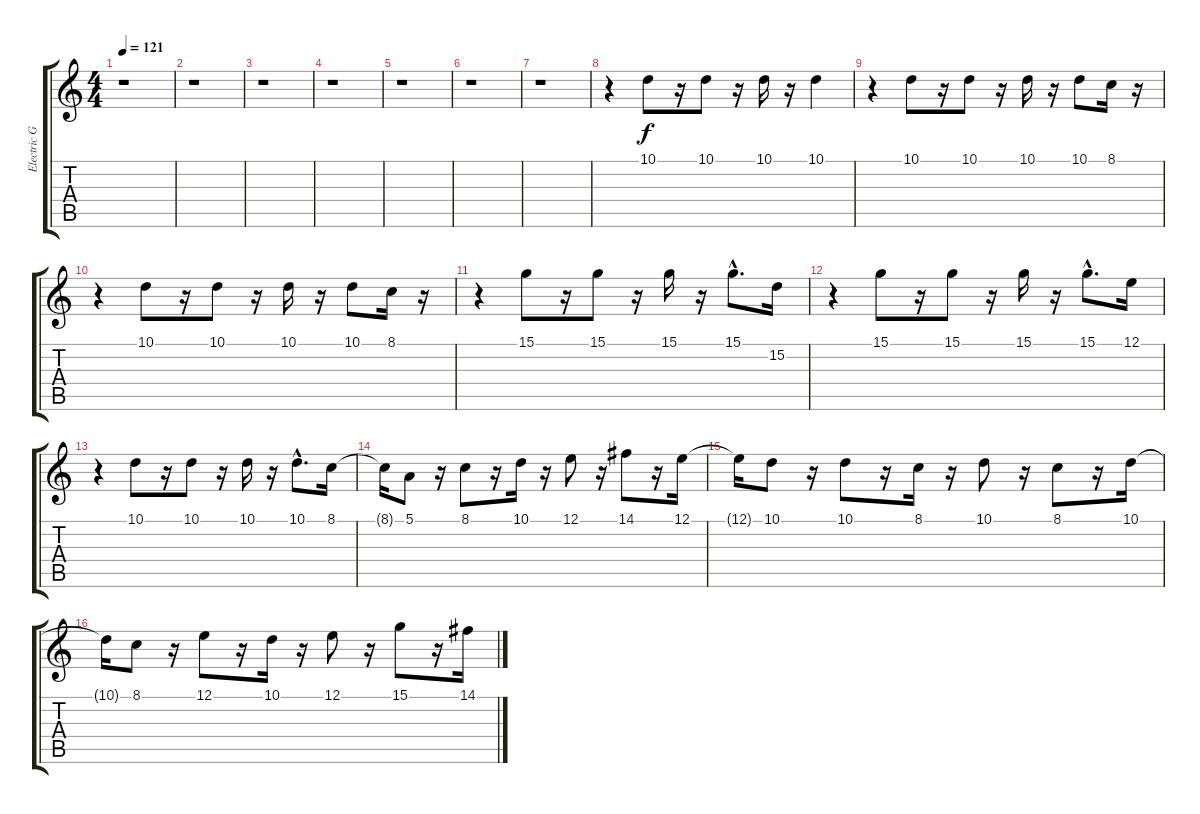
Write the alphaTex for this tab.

\track ("Electric Guitar" "Electric G") {instrument synthbrass1}
\staff {score tabs}
\tuning (E4 B3 G3 D3 A2 E2) {hide}
\ts (4 4)
\tempo 121
\clef g2
\ks c
r.1{dy f} |
r.1 |
r.1 |
r.1 |
r.1 |
r.1 |
r.1 |
r.4 10.1.8 r.16 10.1.8 r.16 10.1.16 r.16 10.1.4 |
r.4 10.1.8 r.16 10.1.8 r.16 10.1.16 r.16 10.1.8 8.1.16 r.16 |
r.4 10.1.8 r.16 10.1.8 r.16 10.1.16 r.16 10.1.8 8.1.16 r.16 |
r.4 15.1.8 r.16 15.1.8 r.16 15.1.16 r.16 15.1{hac}.8{d} 15.2.16 |
r.4 15.1.8 r.16 15.1.8 r.16 15.1.16 r.16 15.1{hac}.8{d} 12.1.16 |
r.4 10.1.8 r.16 10.1.8 r.16 10.1.16 r.16 10.1{hac}.8{d} 8.1.16 |
8.1{t}.16 5.1.8 r.16 8.1.8 r.16 10.1.16 r.16 12.1.8 r.16 14.1.8 r.16 12.1.16 |
12.1{t}.16 10.1.8 r.16 10.1.8 r.16 8.1.16 r.16 10.1.8 r.16 8.1.8 r.16 10.1.16 |
10.1{t}.16 8.1.8 r.16 12.1.8 r.16 10.1.16 r.16 12.1.8 r.16 15.1.8 r.16 14.1.16
